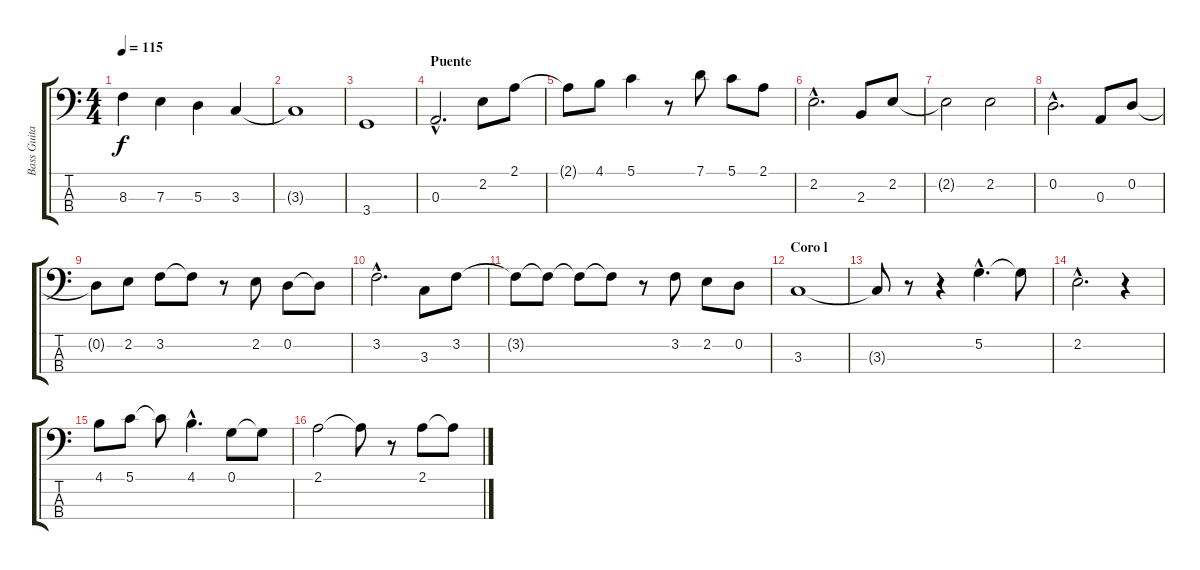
\track ("Bass Guitar" "Bass Guita") {instrument electricbassfinger}
\staff {score tabs}
\tuning (G2 D2 A1 E1) {hide}
\ts (4 4)
\tempo 115
\clef f4
\ks c
8.3.4{dy f} 7.3.4 5.3.4 3.3.4 |
3.3{t}.1 |
3.4.1 |
\section ("" "Puente ")
0.3{hac}.2{d} 2.2.8 2.1.8 |
2.1{t}.8 4.1.8 5.1.4 r.8 7.1.8 5.1.8 2.1.8 |
2.2{hac}.2{d} 2.3.8 2.2.8 |
2.2{t}.2 2.2.2 |
0.2{hac}.2{d} 0.3.8 0.2.8 |
0.2{t}.8 2.2.8 3.2.8 3.2{t}.8 r.8 2.2.8 0.2.8 0.2{t}.8 |
3.2{hac}.2{d} 3.3.8 3.2.8 |
3.2{t}.8 3.2{t}.8 3.2{t}.8 3.2{t}.8 r.8 3.2.8 2.2.8 0.2.8 |
\section ("" "Coro l")
3.3.1 |
3.3{t}.8 r.8 r.4 5.2{hac}.4{d} 5.2{t}.8 |
2.2{hac}.2{d} r.4 |
4.1.8 5.1.8 5.1{t}.8 4.1{hac}.4{d} 0.1.8 0.1{t}.8 |
2.1.2 2.1{t}.8 r.8 2.1.8 2.1{t}.8
